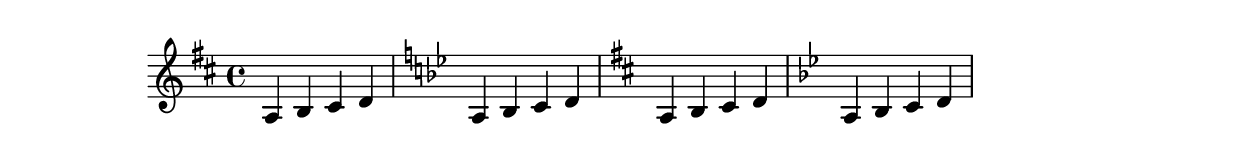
%% Do not edit this file; it is auto-generated from LSR!
%% Tags: pitches
\version "2.11.35"

\header { texidoc = "
When the key signature changes, natural signs are automatically printed
to cancel any accidentals from previous key signatures. This may be
altered by setting to \"false\" the printKeyCancellation property in
the Staff context.
" }

\relative {
\key d \major
a b cis d
\key g \minor
a bes c d
\set Staff.printKeyCancellation = ##f
\key d \major
a b cis d
\key g \minor
a bes c d
}
